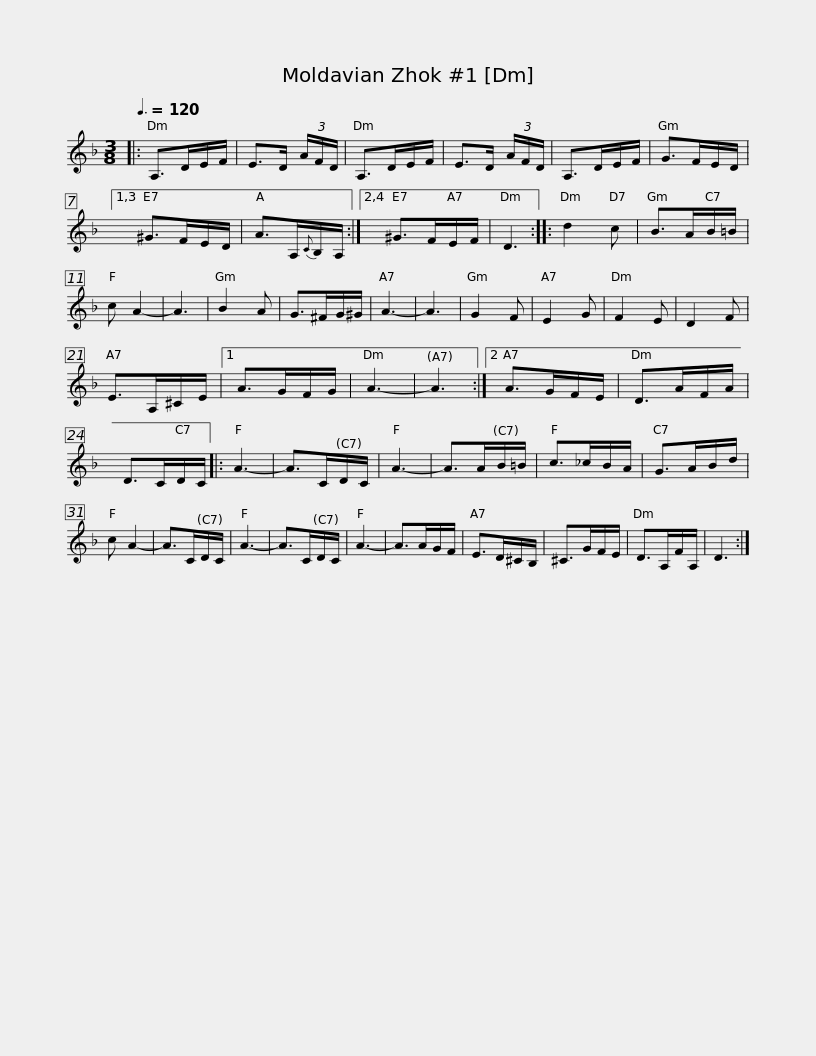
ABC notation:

X:1
L:1/8
Q:3/8=120
M:3/8
I:linebreak $
K:Dmin
V:1 treble
V:1
|: A,>DE/F/ | E>D (3A/F/D/ | A,>DE/F/ | E>D (3A/F/D/ | A,>DE/F/ | %5
 G>FE/D/ |1,3 ^G>FE/D/ | A>A,{C}B,/A,/ :|2,4$ ^G>FE/F/ | D3 :: %10
 d2 c | B>AB/=B/ | c A2- | A3 | B2 A | %15
 G>^FG/^G/ | A3- | A3 | G2 F | E2 G | %20
 F2 E |$ D2 F | E>A,^C/E/ |1 A>GF/G/ | A3- | %25
 A3 :|2 A>GF/E/ | D>AF/A/ | D>CD/C/ |: A3- | %30
 A>CD/C/ | A3- |$ A>AB/=B/ | c>_cB/A/ | G>AB/d/ | %35
 c A2- | A>CD/C/ | A3- | A>CD/C/ | A3- | %40
 A>AG/F/ | E>D^C/B,/ |$ ^C>GF/E/ | D>A,F/A,/ | D3 :| %45
